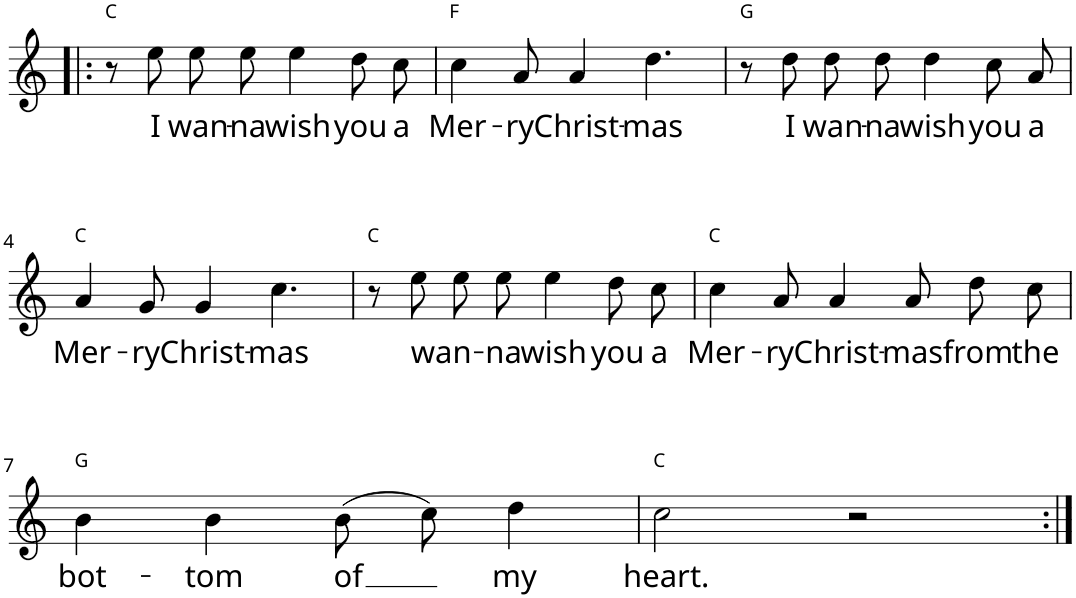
**kern	**text	**harte
*part1	*part1	*part1
*staff1	*staff1	*
*I"Gesang	*	*
!!LO:PB:g=z
*clefG2	*	*
*k[]	*	*
*M2/2	*	*
*met(c|)	*	*
=1!|:	=1!|:	=1!|:
8r	.	C:maj
!	!LO:LY:b	!
8ee\L	I	.
!	!LO:LY:b	!
8ee\	wan-	.
!	!LO:LY:b	!
8ee\J	-na	.
!	!LO:LY:b	!
4ee\	wish	.
!	!LO:LY:b	!
8dd\L	you	.
!	!LO:LY:b	!
8cc\J	a	.
=2	=2	=2
!	!LO:LY:b	!
4cc\	Mer-	F:maj
!	!LO:LY:b	!
8a/	-ry	.
!	!LO:LY:b	!
4a/	Christ-	.
!	!LO:LY:b	!
4.dd\	-mas	.
=3	=3	=3
8r	.	G:maj
!	!LO:LY:b	!
8dd\L	I	.
!	!LO:LY:b	!
8dd\	wan-	.
!	!LO:LY:b	!
8dd\J	-na	.
!	!LO:LY:b	!
4dd\	wish	.
!	!LO:LY:b	!
8cc\L	you	.
!	!LO:LY:b	!
8a\J	a	.
!!LO:LB:g=z
=4	=4	=4
!	!LO:LY:b	!
4a/	Mer-	C:maj
!	!LO:LY:b	!
8g/	-ry	.
!	!LO:LY:b	!
4g/	Christ-	.
!	!LO:LY:b	!
4.cc\	-mas	.
=5	=5	=5
8r	.	C:maj
!	!LO:LY:b	!
8ee\L	wan-	.
8ee\	.	.
!	!LO:LY:b	!
8ee\J	-na	.
!	!LO:LY:b	!
4ee\	wish	.
!	!LO:LY:b	!
8dd\L	you	.
!	!LO:LY:b	!
8cc\J	a	.
=6	=6	=6
!	!LO:LY:b	!
4cc\	Mer-	C:maj
!	!LO:LY:b	!
8a/	-ry	.
!	!LO:LY:b	!
4a/	Christ-	.
!	!LO:LY:b	!
8a\L	-mas	.
!	!LO:LY:b	!
8dd\	from	.
!	!LO:LY:b	!
8cc\J	the	.
!!LO:LB:g=z
=7	=7	=7
!	!LO:LY:b	!
4b\	bot-	G:maj
!	!LO:LY:b	!
4b\	-tom	.
!	!LO:LY:b	!
(8b\L	of	.
8cc\J)	.	.
!	!LO:LY:b	!
4dd\	my	.
=8	=8	=8
!	!LO:LY:b	!
2cc\	heart.	C:maj
2r	.	.
=:|!	=:|!	=:|!
*-	*-	*-
